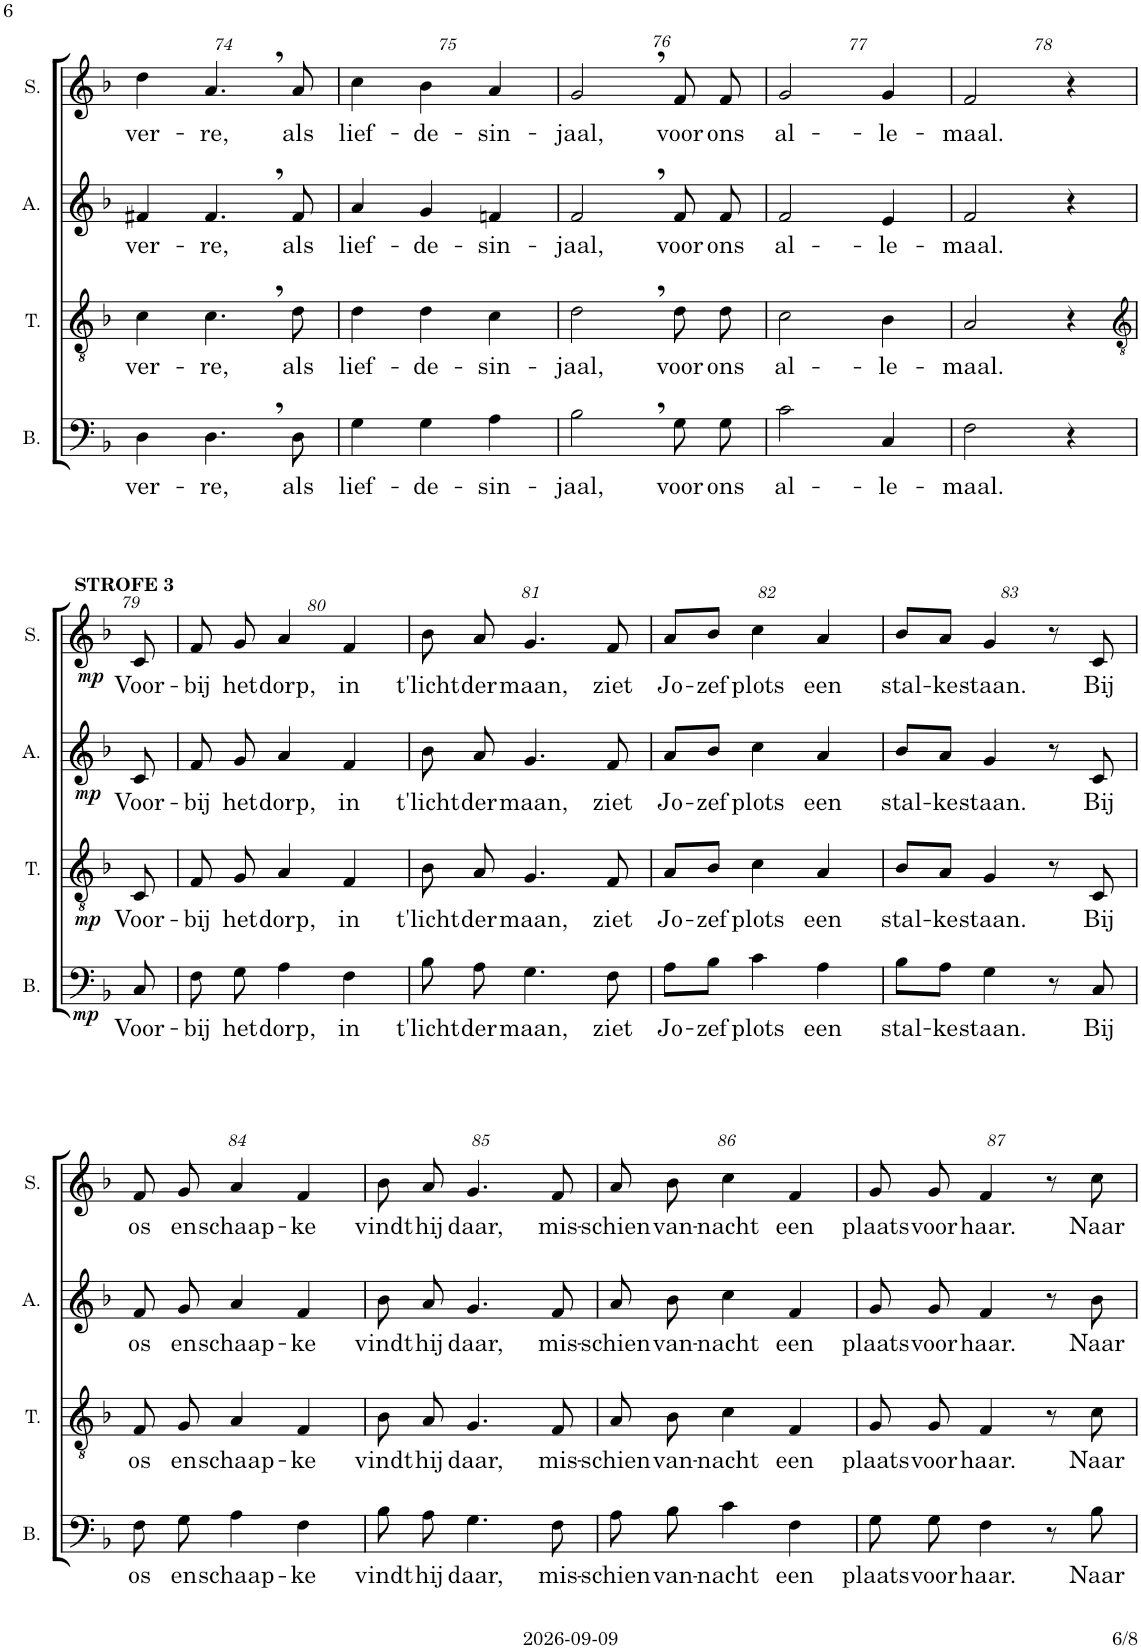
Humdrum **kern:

**kern	**text	**dynam	**kern	**text	**dynam	**kern	**text	**dynam	**kern	**text	**dynam
*part4	*part4	*part4	*part3	*part3	*part3	*part2	*part2	*part2	*part1	*part1	*part1
*staff4	*staff4	*staff4	*staff3	*staff3	*staff3	*staff2	*staff2	*staff2	*staff1	*staff1	*staff1
*I"Bass	*	*	*I"Tenor	*	*	*I"Alto	*	*	*I"Soprano	*	*
*I'B.	*	*	*I'T.	*	*	*I'A.	*	*	*I'S.	*	*
!!LO:PB:g=z
*clefF4	*	*	*clefGv2	*	*	*clefG2	*	*	*clefG2	*	*
*k[b-]	*	*	*k[b-]	*	*	*k[b-]	*	*	*k[b-]	*	*
*M3/4	*	*	*M3/4	*	*	*M3/4	*	*	*M3/4	*	*
=74	=74	=74	=74	=74	=74	=74	=74	=74	=74	=74	=74
!	!LO:LY:b	!	!	!LO:LY:b	!	!	!LO:LY:b	!	!	!LO:LY:b	!
4D\	ver-	.	4c\	ver-	.	4f#X/	ver-	.	4dd\	ver-	.
!	!LO:LY:b	!	!	!LO:LY:b	!	!	!LO:LY:b	!	!	!LO:LY:b	!
4.D,\	-re,	.	4.c,\	-re,	.	4.f#,/	-re,	.	4.a,/	-re,	.
!	!LO:LY:b	!	!	!LO:LY:b	!	!	!LO:LY:b	!	!	!LO:LY:b	!
8D\	als	.	8d\	als	.	8f#/	als	.	8a/	als	.
=75	=75	=75	=75	=75	=75	=75	=75	=75	=75	=75	=75
!	!LO:LY:b	!	!	!LO:LY:b	!	!	!LO:LY:b	!	!	!LO:LY:b	!
4G\	lief-	.	4d\	lief-	.	4a/	lief-	.	4cc\	lief-	.
!	!LO:LY:b	!	!	!LO:LY:b	!	!	!LO:LY:b	!	!	!LO:LY:b	!
4G\	-de-	.	4d\	-de-	.	4g/	-de-	.	4b-\	-de-	.
!	!LO:LY:b	!	!	!LO:LY:b	!	!	!LO:LY:b	!	!	!LO:LY:b	!
4A\	-sin-	.	4c\	-sin-	.	4fn/	-sin-	.	4a/	-sin-	.
=76	=76	=76	=76	=76	=76	=76	=76	=76	=76	=76	=76
!	!LO:LY:b	!	!	!LO:LY:b	!	!	!LO:LY:b	!	!	!LO:LY:b	!
2B-,\	-jaal,	.	2d,\	-jaal,	.	2f,/	-jaal,	.	2g,/	-jaal,	.
!	!LO:LY:b	!	!	!LO:LY:b	!	!	!LO:LY:b	!	!	!LO:LY:b	!
8G\	voor	.	8d\	voor	.	8f/	voor	.	8f/	voor	.
!	!LO:LY:b	!	!	!LO:LY:b	!	!	!LO:LY:b	!	!	!LO:LY:b	!
8G\	ons	.	8d\	ons	.	8f/	ons	.	8f/	ons	.
=77	=77	=77	=77	=77	=77	=77	=77	=77	=77	=77	=77
!	!LO:LY:b	!	!	!LO:LY:b	!	!	!LO:LY:b	!	!	!LO:LY:b	!
2c\	al-	.	2c\	al-	.	2f/	al-	.	2g/	al-	.
!	!LO:LY:b	!	!	!LO:LY:b	!	!	!LO:LY:b	!	!	!LO:LY:b	!
4C/	-le-	.	4B-\	-le-	.	4e/	-le-	.	4g/	-le-	.
=78	=78	=78	=78	=78	=78	=78	=78	=78	=78	=78	=78
!	!LO:LY:b	!	!	!LO:LY:b	!	!	!LO:LY:b	!	!	!LO:LY:b	!
2F\	-maal.	.	2A/	-maal.	.	2f/	-maal.	.	2f/	-maal.	.
4r	.	.	4r	.	.	4r	.	.	4r	.	.
!!LO:LB:g=z
=79	=79	=79	=79	=79	=79	=79	=79	=79	=79	=79	=79
*	*	*	*clefGv2	*	*	*	*	*	*	*	*
!	!	!	!	!	!	!	!	!	!LO:TX:a:B:t=STROFE 3	!	!
!	!LO:LY:b	!LO:DY:b	!	!LO:LY:b	!LO:DY:b	!	!LO:LY:b	!LO:DY:b	!	!LO:LY:b	!LO:DY:b
8C/	Voor-	mp	8C/	Voor-	mp	8c/	Voor-	mp	8c/	Voor-	mp
=80	=80	=80	=80	=80	=80	=80	=80	=80	=80	=80	=80
!	!LO:LY:b	!	!	!LO:LY:b	!	!	!LO:LY:b	!	!	!LO:LY:b	!
8F\	-bij	.	8F/	-bij	.	8f/	-bij	.	8f/	-bij	.
!	!LO:LY:b	!	!	!LO:LY:b	!	!	!LO:LY:b	!	!	!LO:LY:b	!
8G\	het	.	8G/	het	.	8g/	het	.	8g/	het	.
!	!LO:LY:b	!	!	!LO:LY:b	!	!	!LO:LY:b	!	!	!LO:LY:b	!
4A\	dorp,	.	4A/	dorp,	.	4a/	dorp,	.	4a/	dorp,	.
!	!LO:LY:b	!	!	!LO:LY:b	!	!	!LO:LY:b	!	!	!LO:LY:b	!
4F\	in	.	4F/	in	.	4f/	in	.	4f/	in	.
=81	=81	=81	=81	=81	=81	=81	=81	=81	=81	=81	=81
!	!LO:LY:b	!	!	!LO:LY:b	!	!	!LO:LY:b	!	!	!LO:LY:b	!
8B-\	t'licht	.	8B-\	t'licht	.	8b-\	t'licht	.	8b-\	t'licht	.
!	!LO:LY:b	!	!	!LO:LY:b	!	!	!LO:LY:b	!	!	!LO:LY:b	!
8A\	der	.	8A/	der	.	8a/	der	.	8a/	der	.
!	!LO:LY:b	!	!	!LO:LY:b	!	!	!LO:LY:b	!	!	!LO:LY:b	!
4.G\	maan,	.	4.G/	maan,	.	4.g/	maan,	.	4.g/	maan,	.
!	!LO:LY:b	!	!	!LO:LY:b	!	!	!LO:LY:b	!	!	!LO:LY:b	!
8F\	ziet	.	8F/	ziet	.	8f/	ziet	.	8f/	ziet	.
=82	=82	=82	=82	=82	=82	=82	=82	=82	=82	=82	=82
!	!LO:LY:b	!	!	!LO:LY:b	!	!	!LO:LY:b	!	!	!LO:LY:b	!
8A\L	Jo-	.	8A/L	Jo-	.	8a/L	Jo-	.	8a/L	Jo-	.
!	!LO:LY:b	!	!	!LO:LY:b	!	!	!LO:LY:b	!	!	!LO:LY:b	!
8B-\J	-zef	.	8B-/J	-zef	.	8b-/J	-zef	.	8b-/J	-zef	.
!	!LO:LY:b	!	!	!LO:LY:b	!	!	!LO:LY:b	!	!	!LO:LY:b	!
4c\	plots	.	4c\	plots	.	4cc\	plots	.	4cc\	plots	.
!	!LO:LY:b	!	!	!LO:LY:b	!	!	!LO:LY:b	!	!	!LO:LY:b	!
4A\	een	.	4A/	een	.	4a/	een	.	4a/	een	.
=83	=83	=83	=83	=83	=83	=83	=83	=83	=83	=83	=83
!	!LO:LY:b	!	!	!LO:LY:b	!	!	!LO:LY:b	!	!	!LO:LY:b	!
8B-\L	stal-	.	8B-/L	stal-	.	8b-/L	stal-	.	8b-/L	stal-	.
!	!LO:LY:b	!	!	!LO:LY:b	!	!	!LO:LY:b	!	!	!LO:LY:b	!
8A\J	-ke	.	8A/J	-ke	.	8a/J	-ke	.	8a/J	-ke	.
!	!LO:LY:b	!	!	!LO:LY:b	!	!	!LO:LY:b	!	!	!LO:LY:b	!
4G\	staan.	.	4G/	staan.	.	4g/	staan.	.	4g/	staan.	.
8r	.	.	8r	.	.	8r	.	.	8r	.	.
!	!LO:LY:b	!	!	!LO:LY:b	!	!	!LO:LY:b	!	!	!LO:LY:b	!
8C/	Bij	.	8C/	Bij	.	8c/	Bij	.	8c/	Bij	.
!!LO:LB:g=z
=84	=84	=84	=84	=84	=84	=84	=84	=84	=84	=84	=84
!	!LO:LY:b	!	!	!LO:LY:b	!	!	!LO:LY:b	!	!	!LO:LY:b	!
8F\	os	.	8F/	os	.	8f/	os	.	8f/	os	.
!	!LO:LY:b	!	!	!LO:LY:b	!	!	!LO:LY:b	!	!	!LO:LY:b	!
8G\	en	.	8G/	en	.	8g/	en	.	8g/	en	.
!	!LO:LY:b	!	!	!LO:LY:b	!	!	!LO:LY:b	!	!	!LO:LY:b	!
4A\	schaap-	.	4A/	schaap-	.	4a/	schaap-	.	4a/	schaap-	.
!	!LO:LY:b	!	!	!LO:LY:b	!	!	!LO:LY:b	!	!	!LO:LY:b	!
4F\	-ke	.	4F/	-ke	.	4f/	-ke	.	4f/	-ke	.
=85	=85	=85	=85	=85	=85	=85	=85	=85	=85	=85	=85
!	!LO:LY:b	!	!	!LO:LY:b	!	!	!LO:LY:b	!	!	!LO:LY:b	!
8B-\	vindt	.	8B-\	vindt	.	8b-\	vindt	.	8b-\	vindt	.
!	!LO:LY:b	!	!	!LO:LY:b	!	!	!LO:LY:b	!	!	!LO:LY:b	!
8A\	hij	.	8A/	hij	.	8a/	hij	.	8a/	hij	.
!	!LO:LY:b	!	!	!LO:LY:b	!	!	!LO:LY:b	!	!	!LO:LY:b	!
4.G\	daar,	.	4.G/	daar,	.	4.g/	daar,	.	4.g/	daar,	.
!	!LO:LY:b	!	!	!LO:LY:b	!	!	!LO:LY:b	!	!	!LO:LY:b	!
8F\	mis-	.	8F/	mis-	.	8f/	mis-	.	8f/	mis-	.
=86	=86	=86	=86	=86	=86	=86	=86	=86	=86	=86	=86
!	!LO:LY:b	!	!	!LO:LY:b	!	!	!LO:LY:b	!	!	!LO:LY:b	!
8A\	-schien	.	8A/	-schien	.	8a/	-schien	.	8a/	-schien	.
!	!LO:LY:b	!	!	!LO:LY:b	!	!	!LO:LY:b	!	!	!LO:LY:b	!
8B-\	van-	.	8B-\	van-	.	8b-\	van-	.	8b-\	van-	.
!	!LO:LY:b	!	!	!LO:LY:b	!	!	!LO:LY:b	!	!	!LO:LY:b	!
4c\	-nacht	.	4c\	-nacht	.	4cc\	-nacht	.	4cc\	-nacht	.
!	!LO:LY:b	!	!	!LO:LY:b	!	!	!LO:LY:b	!	!	!LO:LY:b	!
4F\	een	.	4F/	een	.	4f/	een	.	4f/	een	.
=87	=87	=87	=87	=87	=87	=87	=87	=87	=87	=87	=87
!	!LO:LY:b	!	!	!LO:LY:b	!	!	!LO:LY:b	!	!	!LO:LY:b	!
8G\	plaats	.	8G/	plaats	.	8g/	plaats	.	8g/	plaats	.
!	!LO:LY:b	!	!	!LO:LY:b	!	!	!LO:LY:b	!	!	!LO:LY:b	!
8G\	voor	.	8G/	voor	.	8g/	voor	.	8g/	voor	.
!	!LO:LY:b	!	!	!LO:LY:b	!	!	!LO:LY:b	!	!	!LO:LY:b	!
4F\	haar.	.	4F/	haar.	.	4f/	haar.	.	4f/	haar.	.
8r	.	.	8r	.	.	8r	.	.	8r	.	.
!	!LO:LY:b	!	!	!LO:LY:b	!	!	!LO:LY:b	!	!	!LO:LY:b	!
8B-\	Naar	.	8c\	Naar	.	8b-\	Naar	.	8cc\	Naar	.
=	=	=	=	=	=	=	=	=	=	=	=
*-	*-	*-	*-	*-	*-	*-	*-	*-	*-	*-	*-
